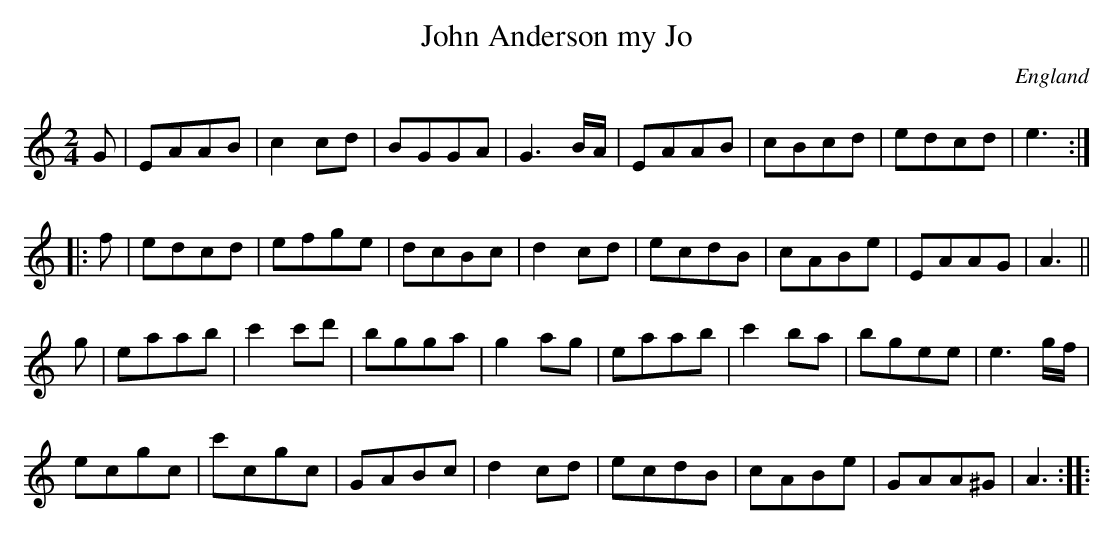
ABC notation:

X:1
T:John Anderson my Jo
L:1/8
M:2/4
O:England
K:A min
G |\
EAAB | c2cd | BGGA | G3 B/A/ |\
EAAB | cBcd | edcd  | e3      ::
f |\
edcd | efge | dcBc | d2cd |\
ecdB | cABe | EAAG | A3   ||
g | \
eaab | c'2c'd' | bgga | g2ag   |\
eaab | c'2ba   | bgee | e3g/f/ |
ecgc | c'cgc   | GABc | d2cd   | \
ecdB | cABe    | GAA^G | A3     ::
